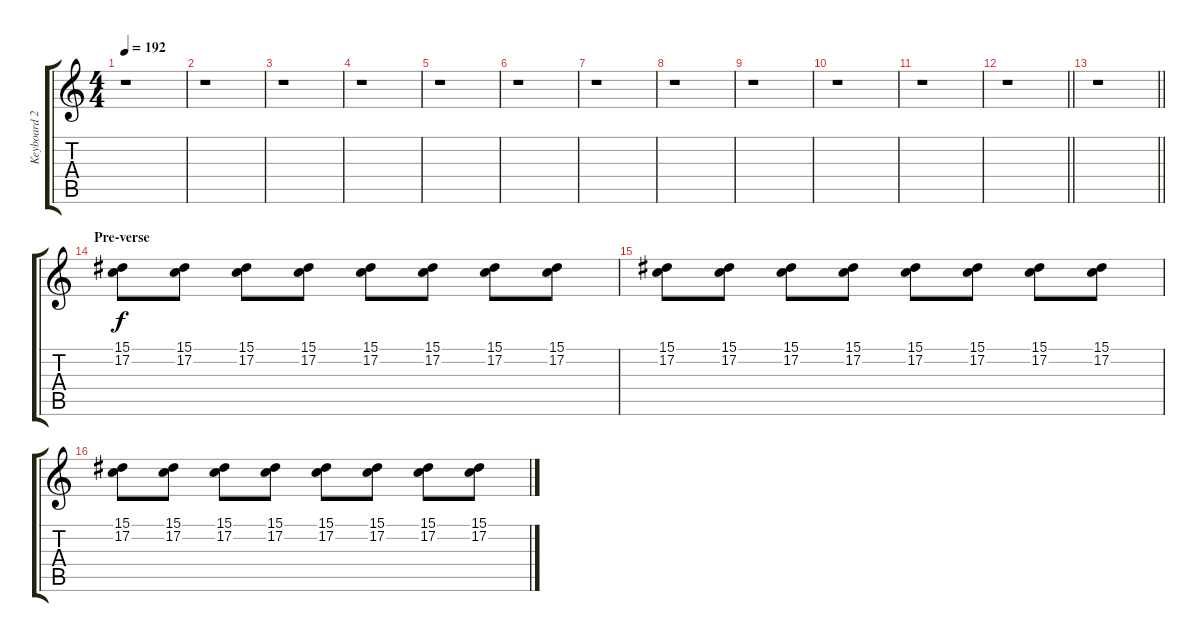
\track ("Keyboard 2" "Keyboard 2") {instrument harpsichord}
\staff {score tabs}
\tuning (C4 G3 Eb3 Bb2 F2 C2) {hide}
\ts (4 4)
\tempo 192
\clef g2
\ks c
r.1{dy f} |
r.1 |
r.1 |
r.1 |
r.1 |
r.1 |
r.1 |
r.1 |
r.1 |
r.1 |
r.1 |
\barLineRight lightlight
r.1 |
\barLineRight lightlight
r.1 |
\section ("" "Pre-verse")
(15.1 17.2).8 (15.1 17.2).8 (15.1 17.2).8 (15.1 17.2).8 (15.1 17.2).8 (15.1 17.2).8 (15.1 17.2).8 (15.1 17.2).8 |
(15.1 17.2).8 (15.1 17.2).8 (15.1 17.2).8 (15.1 17.2).8 (15.1 17.2).8 (15.1 17.2).8 (15.1 17.2).8 (15.1 17.2).8 |
(15.1 17.2).8 (15.1 17.2).8 (15.1 17.2).8 (15.1 17.2).8 (15.1 17.2).8 (15.1 17.2).8 (15.1 17.2).8 (15.1 17.2).8
